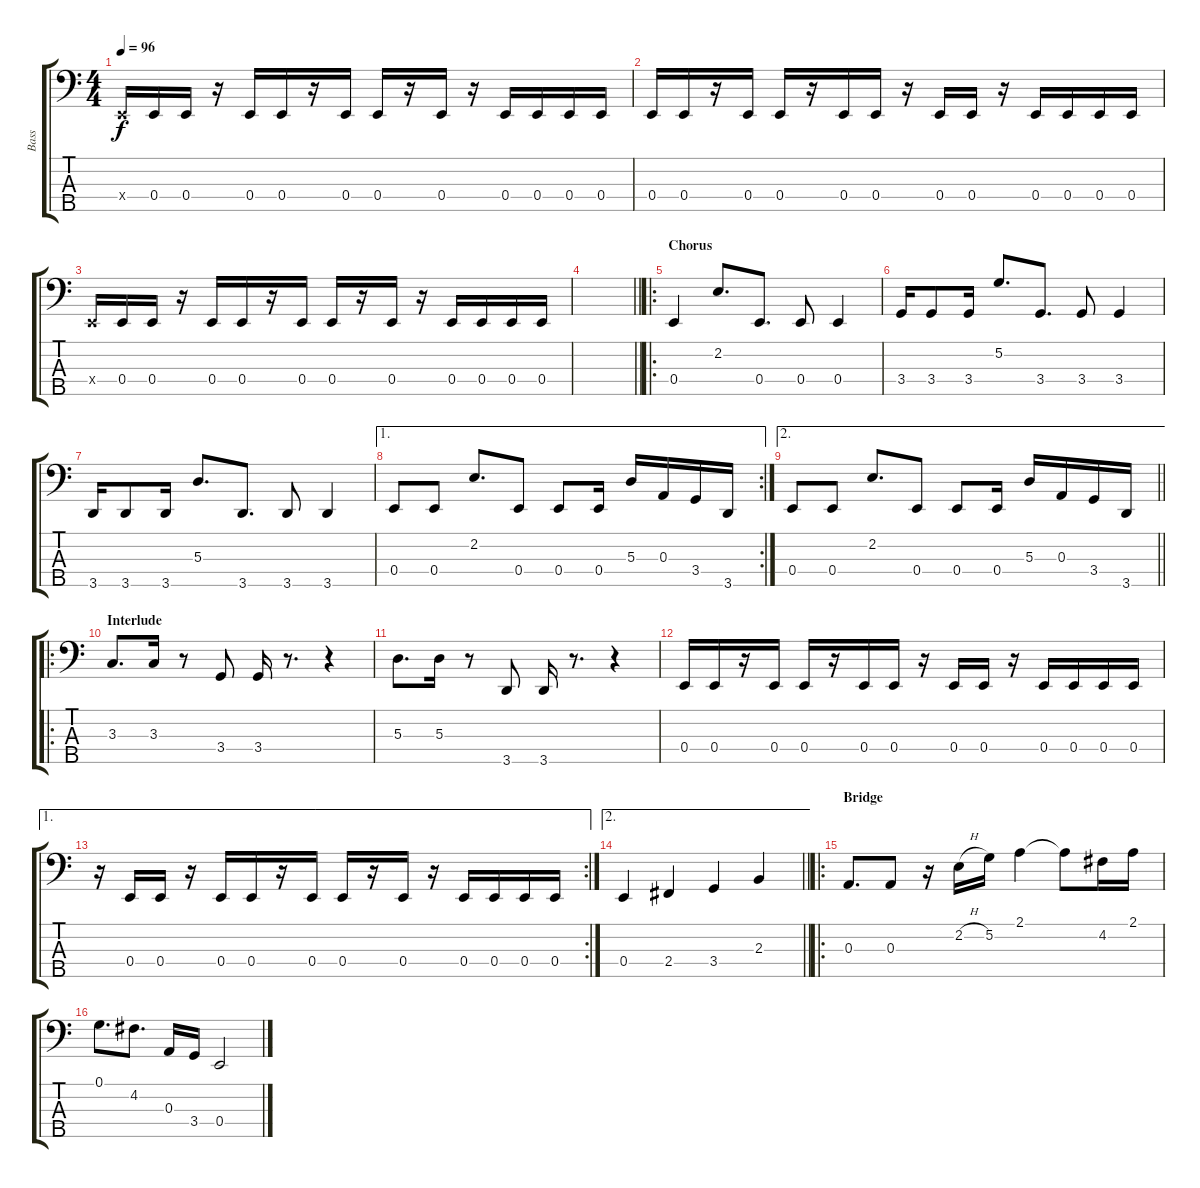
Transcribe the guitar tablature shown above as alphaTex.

\track ("Bass" "Bass") {instrument electricbassfinger}
\staff {score tabs}
\tuning (G2 D2 A1 E1 B0) {hide}
\ts (4 4)
\tempo 96
\clef f4
\ks c
0.4{x}.16{dy f} 0.4.16 0.4.16 r.16 0.4.16 0.4.16 r.16 0.4.16 0.4.16 r.16 0.4.16 r.16 0.4.16 0.4.16 0.4.16 0.4.16 |
0.4.16 0.4.16 r.16 0.4.16 0.4.16 r.16 0.4.16 0.4.16 r.16 0.4.16 0.4.16 r.16 0.4.16 0.4.16 0.4.16 0.4.16 |
0.4{x}.16 0.4.16 0.4.16 r.16 0.4.16 0.4.16 r.16 0.4.16 0.4.16 r.16 0.4.16 r.16 0.4.16 0.4.16 0.4.16 0.4.16 |
\barLineRight lightlight
|
\ro
\section ("" "Chorus")
0.4.4 2.2.8{d} 0.4.8{d} 0.4.8 0.4.4 |
3.4.16 3.4.8 3.4.16 5.2.8{d} 3.4.8{d} 3.4.8 3.4.4 |
3.5.16 3.5.8 3.5.16 5.3.8{d} 3.5.8{d} 3.5.8 3.5.4 |
\ae 1
\rc 2
0.4.8 0.4.8 2.2.8{d} 0.4.8 0.4.8 0.4.16 5.3.16 0.3.16 3.4.16 3.5.16 |
\ae 2
\barLineRight lightlight
0.4.8 0.4.8 2.2.8{d} 0.4.8 0.4.8 0.4.16 5.3.16 0.3.16 3.4.16 3.5.16 |
\ro
\section ("" "Interlude")
3.3.8{d} 3.3.16 r.8 3.4.8 3.4.16 r.8{d} r.4 |
5.3.8{d} 5.3.16 r.8 3.5.8 3.5.16 r.8{d} r.4 |
0.4.16 0.4.16 r.16 0.4.16 0.4.16 r.16 0.4.16 0.4.16 r.16 0.4.16 0.4.16 r.16 0.4.16 0.4.16 0.4.16 0.4.16 |
\ae 1
\rc 2
r.16 0.4.16 0.4.16 r.16 0.4.16 0.4.16 r.16 0.4.16 0.4.16 r.16 0.4.16 r.16 0.4.16 0.4.16 0.4.16 0.4.16 |
\ae 2
\barLineRight lightlight
0.4.4 2.4.4 3.4.4 2.3.4 |
\ro
\section ("" "Bridge")
0.3.8{d} 0.3.8 r.16 2.2{h}.16 5.2.16 2.1.4 2.1{t}.8 4.2.16 2.1.16 |
0.1.8{d} 4.2.8{d} 0.3.16 3.4.16 0.4.2
